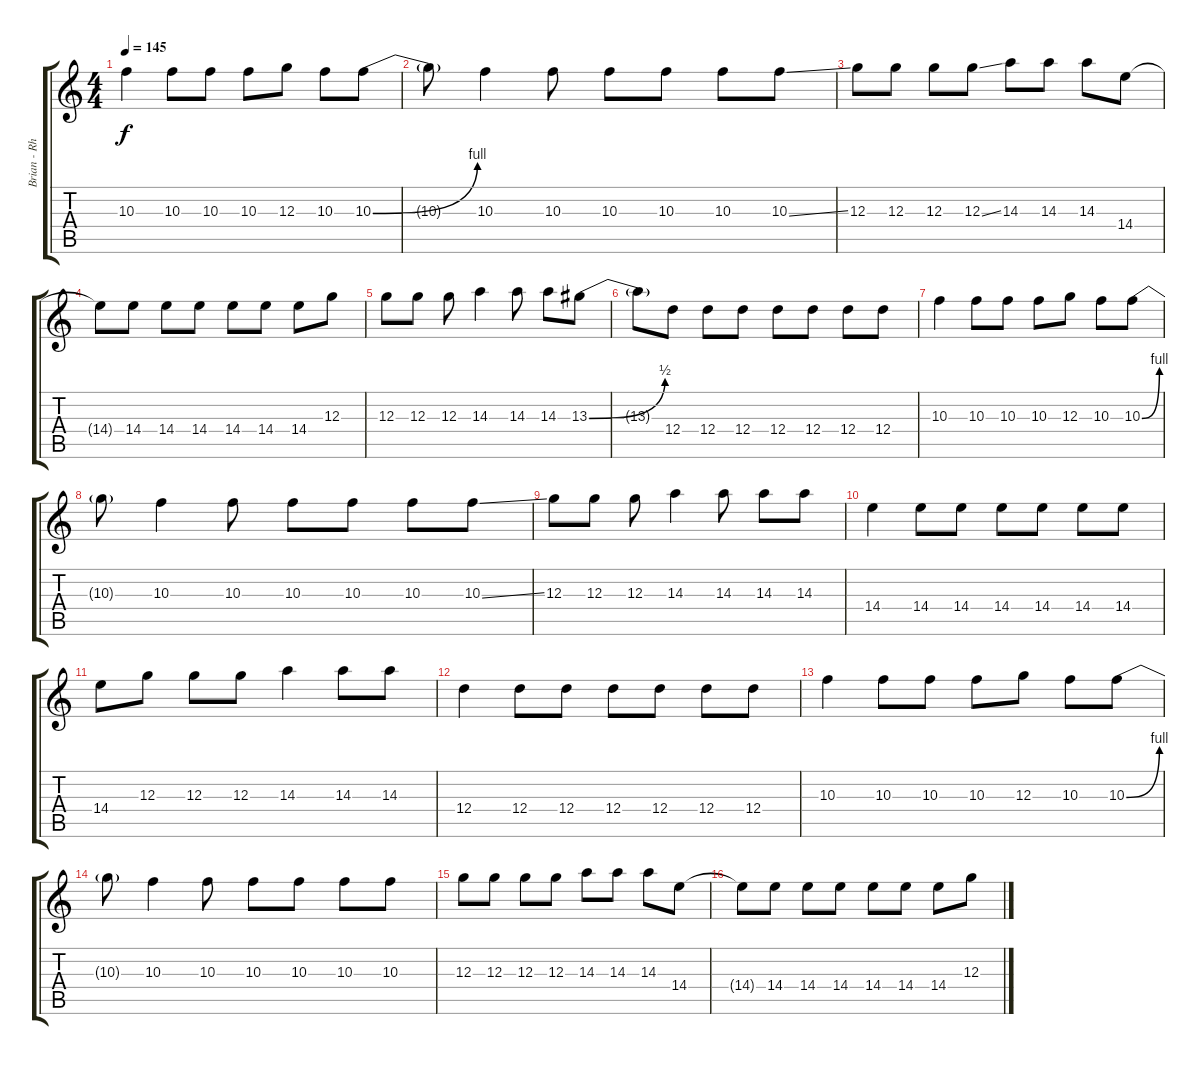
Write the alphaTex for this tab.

\track ("Brian - Rhythm Guitar" "Brian - Rh") {instrument electricguitarjazz}
\staff {score tabs}
\tuning (E4 B3 G3 D3 A2 E2) {hide}
\ts (4 4)
\tempo 145
\clef g2
\ks c
10.3.4{dy f} 10.3.8 10.3.8 10.3.8 12.3.8 10.3.8 10.3{be (bend 0 0 60 4)}.8 |
10.3{t}.8 10.3.4 10.3.8 10.3.8 10.3.8 10.3.8 10.3{ss}.8 |
12.3.8 12.3.8 12.3.8 12.3{ss}.8 14.3.8 14.3.8 14.3.8 14.4.8 |
14.4{t}.8 14.4.8 14.4.8 14.4.8 14.4.8 14.4.8 14.4.8 12.3.8 |
12.3.8 12.3.8 12.3.8 14.3.4 14.3.8 14.3.8 13.3{be (bend 0 0 60 2)}.8 |
13.3{t}.8 12.4.8 12.4.8 12.4.8 12.4.8 12.4.8 12.4.8 12.4.8 |
10.3.4 10.3.8 10.3.8 10.3.8 12.3.8 10.3.8 10.3{be (bend 0 0 60 4)}.8 |
10.3{t}.8 10.3.4 10.3.8 10.3.8 10.3.8 10.3.8 10.3{ss}.8 |
12.3.8 12.3.8 12.3.8 14.3.4 14.3.8 14.3.8 14.3.8 |
14.4.4 14.4.8 14.4.8 14.4.8 14.4.8 14.4.8 14.4.8 |
14.4.8 12.3.8 12.3.8 12.3.8 14.3.4 14.3.8 14.3.8 |
12.4.4 12.4.8 12.4.8 12.4.8 12.4.8 12.4.8 12.4.8 |
10.3.4 10.3.8 10.3.8 10.3.8 12.3.8 10.3.8 10.3{be (bend 0 0 60 4)}.8 |
10.3{t}.8 10.3.4 10.3.8 10.3.8 10.3.8 10.3.8 10.3.8 |
12.3.8 12.3.8 12.3.8 12.3.8 14.3.8 14.3.8 14.3.8 14.4.8 |
14.4{t}.8 14.4.8 14.4.8 14.4.8 14.4.8 14.4.8 14.4.8 12.3.8
